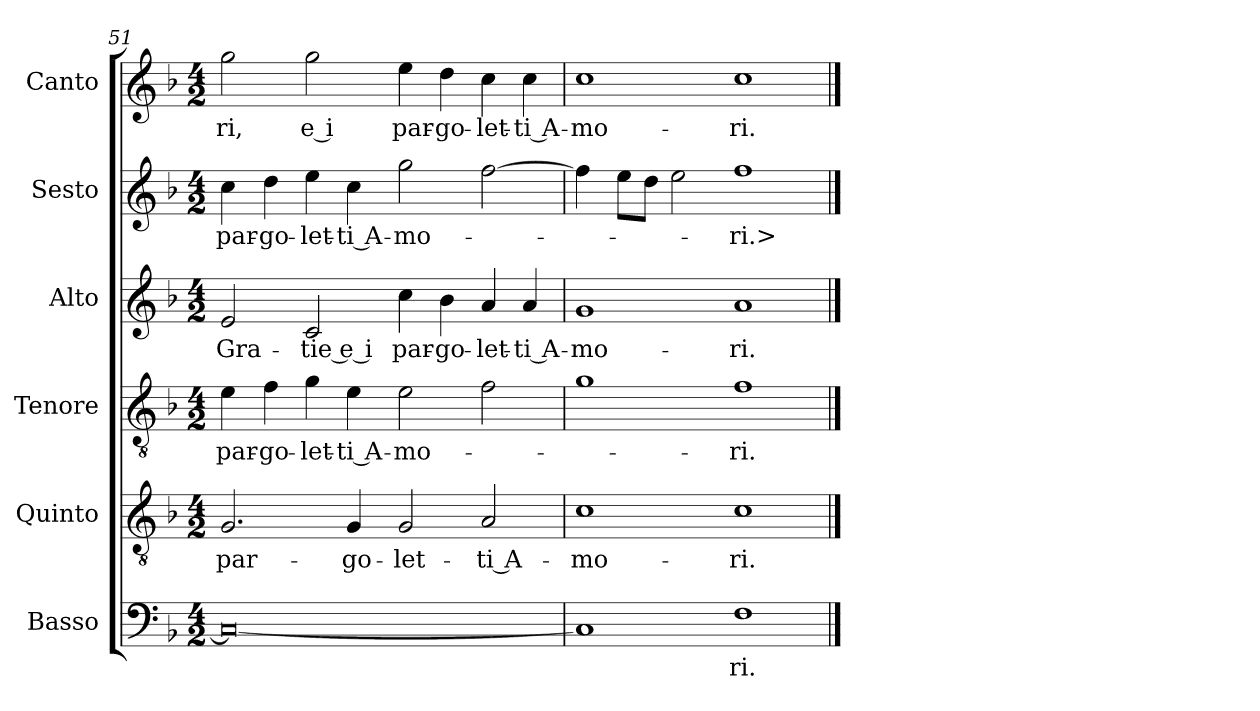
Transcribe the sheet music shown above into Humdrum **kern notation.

**kern	**text	**kern	**text	**kern	**text	**kern	**text	**kern	**text	**kern	**text
*part6	*part6	*part5	*part5	*part4	*part4	*part3	*part3	*part2	*part2	*part1	*part1
*staff6	*staff6	*staff5	*staff5	*staff4	*staff4	*staff3	*staff3	*staff2	*staff2	*staff1	*staff1
*I"Basso	*	*I"Quinto	*	*I"Tenore	*	*I"Alto	*	*I"Sesto	*	*I"Canto	*
*I'B	*	*	*	*I'T	*	*I'A	*	*	*	*I'C	*
*clefF4	*	*clefGv2	*	*clefGv2	*	*clefG2	*	*clefG2	*	*clefG2	*
*k[b-]	*	*k[b-]	*	*k[b-]	*	*k[b-]	*	*k[b-]	*	*k[b-]	*
*F:	*	*F:	*	*F:	*	*F:	*	*F:	*	*F:	*
*M4/2	*	*M4/2	*	*M4/2	*	*M4/2	*	*M4/2	*	*M4/2	*
=51	=51	=51	=51	=51	=51	=51	=51	=51	=51	=51	=51
0C_	.	2.G	par-	4e	par-	2e	Gra-	4cc	par-	2gg	-ri,
.	.	.	.	4f	-go-	.	.	4dd	-go-	.	.
.	.	.	.	4g	-let-	2c	-tie e i	4ee	-let-	2gg	e i
.	.	4G	-go-	4e	-ti A-	.	.	4cc	-ti A-	.	.
.	.	2G	-let-	2e	-mo-	4cc	par-	2gg	-mo-	4ee	par-
.	.	.	.	.	.	4b-	-go-	.	.	4dd	-go-
.	.	2A	-ti A-	2f	.	4a	-let-	[2ff	.	4cc	-let-
.	.	.	.	.	.	4a	-ti A-	.	.	4cc	-ti A-
=52	=52	=52	=52	=52	=52	=52	=52	=52	=52	=52	=52
1C]	.	1c	-mo-	1g	.	1g	-mo-	4ff]	.	1cc	-mo-
.	.	.	.	.	.	.	.	8eeL	.	.	.
.	.	.	.	.	.	.	.	8ddJ	.	.	.
.	.	.	.	.	.	.	.	2ee	.	.	.
1F	-ri.	1c	-ri.	1f	-ri.	1a	-ri.	1ff	-ri.>	1cc	-ri.
==	==	==	==	==	==	==	==	==	==	==	==
*-	*-	*-	*-	*-	*-	*-	*-	*-	*-	*-	*-
